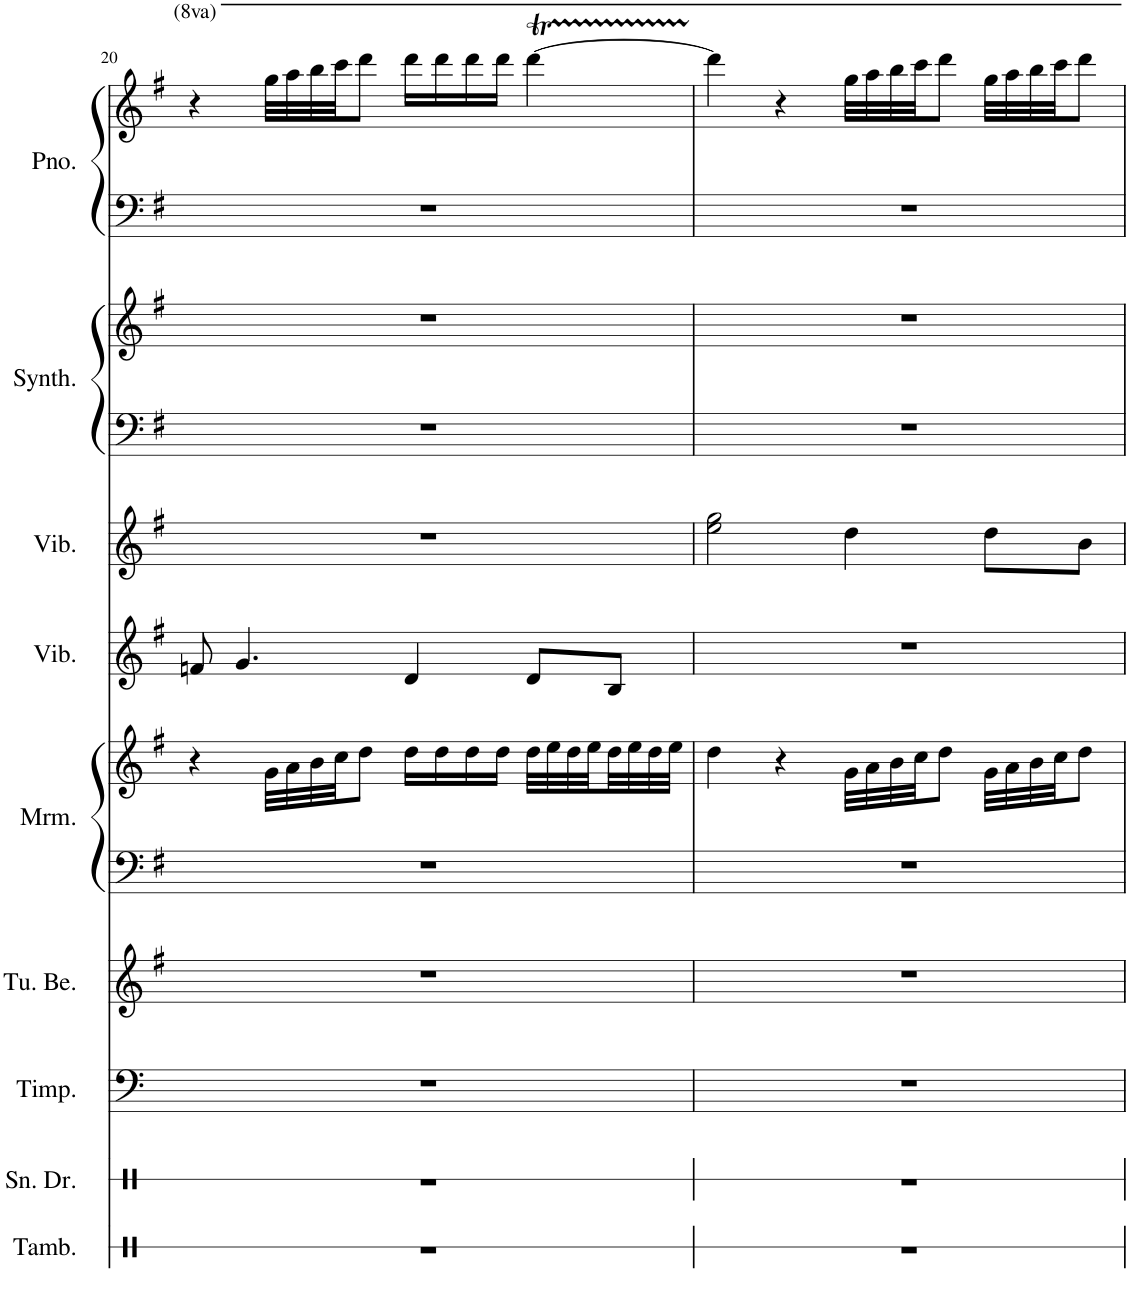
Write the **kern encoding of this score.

**kern	**kern	**kern	**kern	**kern	**kern	**kern	**kern	**kern	**kern	**kern	**kern
*part9	*part8	*part7	*part6	*part5	*part5	*part4	*part3	*part2	*part2	*part1	*part1
*staff12	*staff11	*staff10	*staff9	*staff8	*staff7	*staff6	*staff5	*staff4	*staff3	*staff2	*staff1
*I"Tambourine	*I"Snare Drum	*I"Timpani	*I"Tubular Bells	*I"Marimba	*	*I"Vibraphone	*I"Vibraphone	*I"Keyboard Synthesizer	*	*I"Piano	*
*I'Tamb.	*I'Sn. Dr.	*I'Timp.	*I'Tu. Be.	*I'Mrm.	*	*I'Vib.	*I'Vib.	*I'Synth.	*	*I'Pno.	*
!!LO:PB:g=z
*clefX	*clefX	*clefF4	*clefG2	*clefF4	*clefG2	*clefG2	*clefG2	*clefF4	*clefG2	*clefF4	*clefG2
*k[]	*k[]	*k[]	*k[f#]	*k[f#]	*k[f#]	*k[f#]	*k[f#]	*k[f#]	*k[f#]	*k[f#]	*k[f#]
*M4/4	*M4/4	*M4/4	*M4/4	*M4/4	*M4/4	*M4/4	*M4/4	*M4/4	*M4/4	*M4/4	*M4/4
=20	=20	=20	=20	=20	=20	=20	=20	=20	=20	=20	=20
1r	1r	1r	1r	1r	4r	8fn/	1r	1r	1r	1r	4r
.	.	.	.	.	.	4.g/	.	.	.	.	.
.	.	.	.	.	32g\LLL	.	.	.	.	.	32ggg\LLL
.	.	.	.	.	32a\	.	.	.	.	.	32aaa\
.	.	.	.	.	32b\	.	.	.	.	.	32bbb\
.	.	.	.	.	32cc\JJ	.	.	.	.	.	32cccc\JJ
.	.	.	.	.	8dd\J	.	.	.	.	.	8dddd\J
.	.	.	.	.	16dd\LL	4d/	.	.	.	.	16dddd\LL
.	.	.	.	.	16dd\	.	.	.	.	.	16dddd\
.	.	.	.	.	16dd\	.	.	.	.	.	16dddd\
.	.	.	.	.	16dd\JJ	.	.	.	.	.	16dddd\JJ
.	.	.	.	.	32dd\LLL	8d/L	.	.	.	.	[4ddddT\
.	.	.	.	.	32ee\	.	.	.	.	.	.
.	.	.	.	.	32dd\	.	.	.	.	.	.
.	.	.	.	.	32ee\	.	.	.	.	.	.
.	.	.	.	.	32dd\	8B/J	.	.	.	.	.
.	.	.	.	.	32ee\	.	.	.	.	.	.
.	.	.	.	.	32dd\	.	.	.	.	.	.
.	.	.	.	.	32ee\JJJ	.	.	.	.	.	.
=21	=21	=21	=21	=21	=21	=21	=21	=21	=21	=21	=21
1r	1r	1r	1r	1r	4dd\	1r	2ee\ 2gg\	1r	1r	1r	4dddd\]
.	.	.	.	.	4r	.	.	.	.	.	4r
.	.	.	.	.	32g\LLL	.	4dd\	.	.	.	32ggg\LLL
.	.	.	.	.	32a\	.	.	.	.	.	32aaa\
.	.	.	.	.	32b\	.	.	.	.	.	32bbb\
.	.	.	.	.	32cc\JJ	.	.	.	.	.	32cccc\JJ
.	.	.	.	.	8dd\J	.	.	.	.	.	8dddd\J
.	.	.	.	.	32g\LLL	.	8dd\L	.	.	.	32ggg\LLL
.	.	.	.	.	32a\	.	.	.	.	.	32aaa\
.	.	.	.	.	32b\	.	.	.	.	.	32bbb\
.	.	.	.	.	32cc\JJ	.	.	.	.	.	32cccc\JJ
.	.	.	.	.	8dd\J	.	8b\J	.	.	.	8dddd\J
=	=	=	=	=	=	=	=	=	=	=	=
*-	*-	*-	*-	*-	*-	*-	*-	*-	*-	*-	*-
